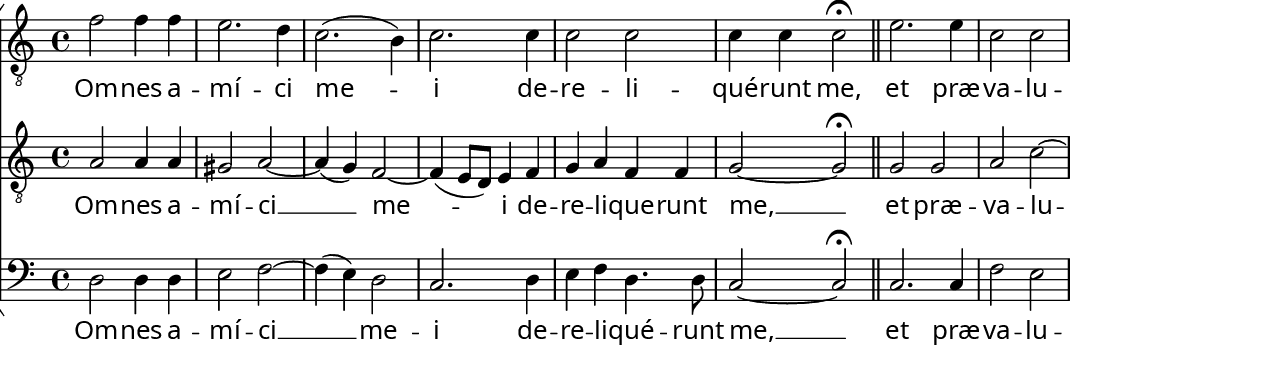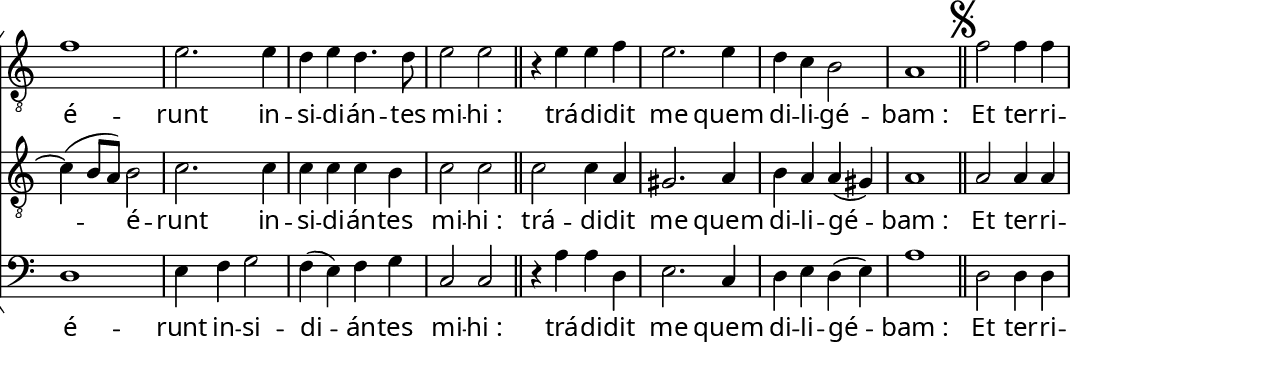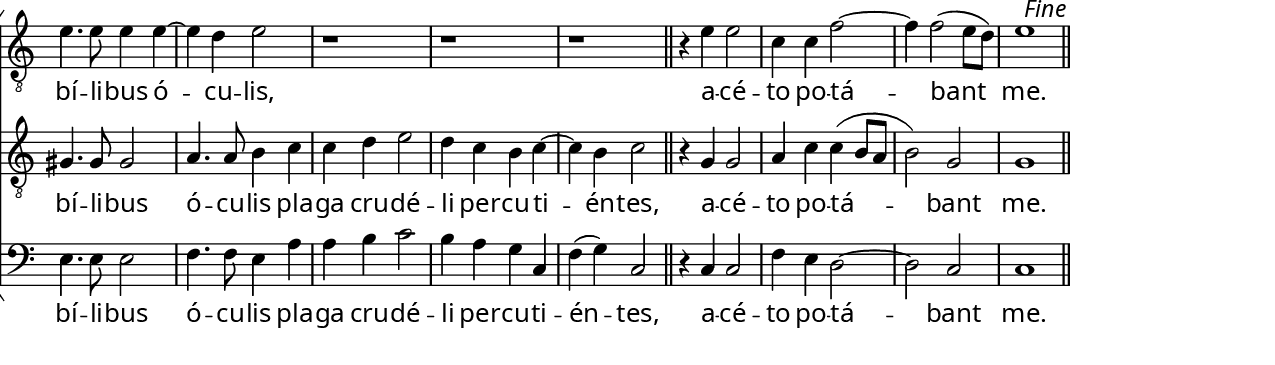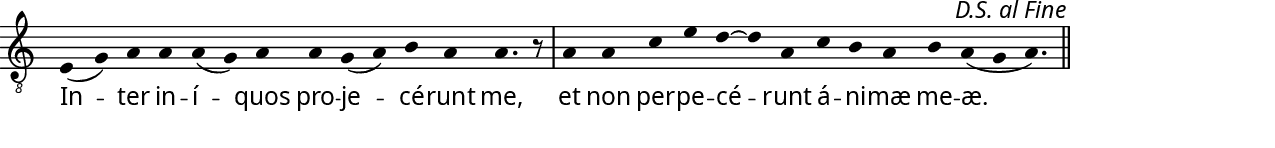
\header {
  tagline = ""
  composer = "Sean Connolly"
}
\include "english.ly"
\include "lilypond-book-preamble.ly"
\include "header.ly"

global = {
  \key c \major
  \time 4/4
}

sopMusic = \relative c' {
  \clef "treble_8"
  f2 f4 f | e2. d4 | c2.( b4) | c2. c4 | c2 c |
  c4 c c2\fermata \bar "||" e2. e4 | c2 c | f1 | e2. e4 | d e d4. d8 |
  e2 e \bar "||" r4 e e f | e2. e4 | d c b2 | a1 \bar "||"
  \mark \markup { \musicglyph #"scripts.segno" }
  f'2 f4 f | e4. e8 e4 e ~ | e d e2 | r1 | r |
  r \bar "||" r4 e e2 | c4 c f2 ~ | f4 f2( e8 d8) | e1 \bar "||"
    \override Score.RehearsalMark #'break-visibility = #begin-of-line-invisible
    \override Score.RehearsalMark #'self-alignment-X = #RIGHT
    \override Score . RehearsalMark #'font-shape = #'italic
    \override Score.RehearsalMark #'font-size = #0.5
    \mark "Fine"
}
sopWords = \lyricmode {
  \set fontSize = #0.5
  %\set vocalName = "2. "
  %\set shortVocalName = "2. "
  Om -- nes a -- mí -- ci | me -- i de -- re -- li -- qué -- runt me, | et præ -- | va -- lu -- é -- runt in -- si -- di -- án -- tes | mi -- hi_: trá -- di -- dit | me quem | di -- li -- gé -- bam_: | Et ter -- ri -- bí -- li -- bus ó -- cu -- lis, a -- cé -- to po -- tá -- bant | me.
}

altoMusic = \relative c' {
  \clef "treble_8"
  a2 a4 a | gs2 a2 ~ | a4( g) f2 ~ | f4( e8 d) e4 f | g a f f |
  g2 ~ g2\fermata \bar "||" g g | a c ~ | c4( b8 a) b2 | c2. c4 | c c c b |
  c2 c \bar "||" c c4 a | gs2. a4 | b a a( gs) | a1 \bar "||"
  a2 a4 a | gs4. gs8 gs2 | a4. a8 b4 c | c d e2 | d4 c b c ~ |
  c b c2 \bar "||" r4 g g2 | a4 c c( b8 a | b2) g | g1 \bar "||"
}

altoWords = \lyricmode {
  \set fontSize = #0.5
  Om -- nes a -- mí -- ci __ me -- i de -- re -- li -- que -- runt me, __ | et præ -- | va -- lu -- é -- runt in -- si -- di -- án -- tes | mi -- hi_: trá -- di -- dit | me quem | di -- li -- gé -- bam_: | Et ter -- ri -- bí -- li -- bus ó -- cu -- lis pla -- ga cru -- dé -- li per -- cu -- ti -- én -- tes,
  a -- cé -- to po -- tá -- bant | me.
}

bassMusic = \relative c {
  \clef bass
  d2 d4 d | e2 f2 ~ f4( e) d2 | c2. d4 | e f d4. d8 |
  c2 ~ c\fermata \bar "||" c2. c4 | f2 e | d1 | e4 f g2 | f4( e) f g |
  c,2 c \bar "||" r4 a'4 a d, | e2. c4 | d e d( e) | a1 \bar "||"
  d,2 d4 d | e4. e8 e2 | f4. f8 e4 a | a b c2 | b4 a g c, |
  f( g) c,2 \bar "||" r4 c c2 | f4 e d2 ~ | d c | c1 \bar "||"
}

bassWords = \lyricmode {
  \set fontSize = #0.5
  Om -- nes a -- mí -- ci __ me -- i de -- re -- li -- qué -- runt me, __ | et præ -- | va -- lu -- é -- runt in -- si -- di -- án -- tes | mi -- hi_: trá -- di -- dit | me quem | di -- li -- gé -- bam_: | Et ter -- ri -- bí -- li -- bus ó -- cu -- lis pla -- ga cru -- dé -- li per -- cu -- ti -- én -- tes,
  a -- cé -- to po -- tá -- bant | me.
}

chantMusic = \relative c {
  \clef "treble_8"
  \cadenzaOn
  e4( g) a a a( g) a a g( a) b a a4. r8 \bar "|" a4 a c e d ~ d a c b a b a( g a4.)
  \cadenzaOff \bar "||"
  \override Score.RehearsalMark #'break-visibility = #begin-of-line-invisible
    \override Score.RehearsalMark #'self-alignment-X = #RIGHT
    \override Score . RehearsalMark #'font-shape = #'italic
    \override Score.RehearsalMark #'font-size = #0.5
    \mark "D.S. al Fine"
}


chantWords = \lyricmode {
  In -- ter in -- í -- quos pro -- je -- cé -- runt me, et non per -- pe -- cé -- runt á -- ni -- mæ me -- æ.
}

%altoWords = \lyricmode {
%  \override StanzaNumber #'font-name = #"Garamond Premier Pro"
%  \override LyricText #'font-name = #"Garamond Premier Pro"
%}

\score {
  \new ChoirStaff <<
%    \new Lyrics = "sopranos"
    \new Staff = "women" <<
      \new Voice = "sopranos"{
%        \voiceOne
        << \global \sopMusic >>
      }
%      \new Voice = "altos" {
%        \voiceTwo
%        << \global \altoMusic >>
%      }
    >>
    \new Lyrics = "sopranos"

    \new Staff = "women2" <<
      \new Voice = "altos" {
%        \voiceTwo
        << \global \altoMusic >>
      }
    >>
    \new Lyrics = "altos"
    
    \new Staff = "men" <<
      %\new Lyrics = "bass"
      \new Voice = "bass" {
%        \voiceOne
        << \global \bassMusic >>
      }
    >>
    \context Lyrics = "sopranos" \lyricsto "sopranos" \sopWords
    \context Lyrics = "altos" \lyricsto "altos" \altoWords
    \context Lyrics = "bass" \lyricsto "bass" \bassWords
  >>
  \layout {
    \context {
      \Staff
    }
  }
}

\score {
  \new Staff <<
    \new Voice = "chant" \chantMusic
    \new Lyrics = "chant" \lyricsto chant \chantWords
  >>
  \layout {
    \context {
      \Staff
      \remove "Time_signature_engraver"
      \override Stem #'transparent = ##t
      \override Flag #'transparent = ##t
    }
    \context {
      \Voice
      \override Stem #'length = #0
    }
  }
}

